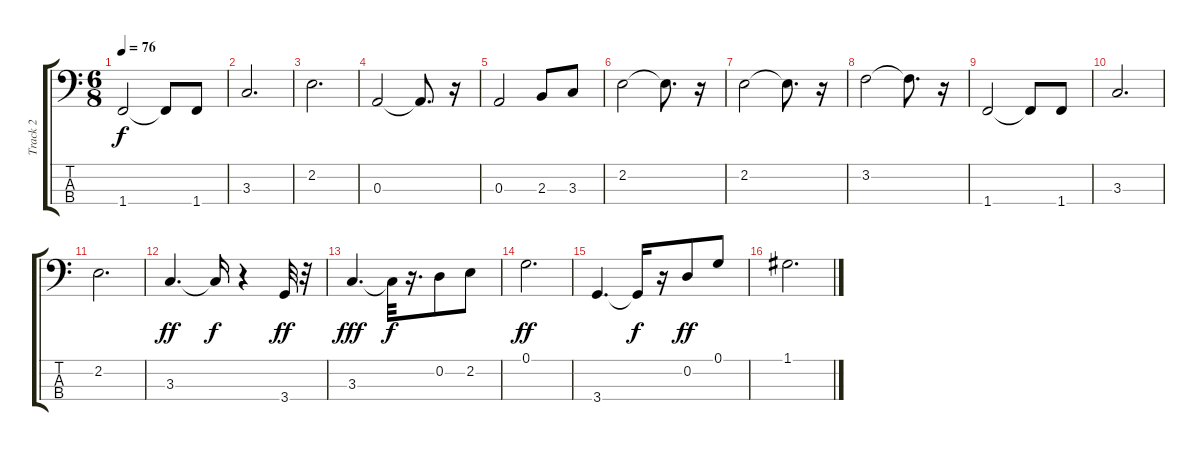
\track ("Track 2" "Track 2") {instrument synthbass2}
\staff {score tabs}
\tuning (G2 D2 A1 E1) {hide}
\ts (6 8)
\tempo 76
\clef f4
\ks c
1.4.2{dy f} 1.4{t}.8 1.4.8 |
3.3.2{d} |
2.2.2{d} |
0.3.2 0.3{t}.8{d} r.16 |
0.3.2 2.3.8 3.3.8 |
2.2.2 2.2{t}.8{d} r.16 |
2.2.2 2.2{t}.8{d} r.16 |
3.2.2 3.2{t}.8{d} r.16 |
1.4.2 1.4{t}.8 1.4.8 |
3.3.2{d} |
2.2.2{d} |
3.3.4{d dy ff} 3.3{t}.16{dy f} r.4 3.4.32{dy ff} r.32 |
3.3.4{d dy fff} 3.3{t}.32{dy f} r.16{d} 0.2.8 2.2.8 |
0.1.2{d dy ff} |
3.4.4{d} 3.4{t}.16{dy f} r.16 0.2.8{dy ff} 0.1.8 |
1.1.2{d}
